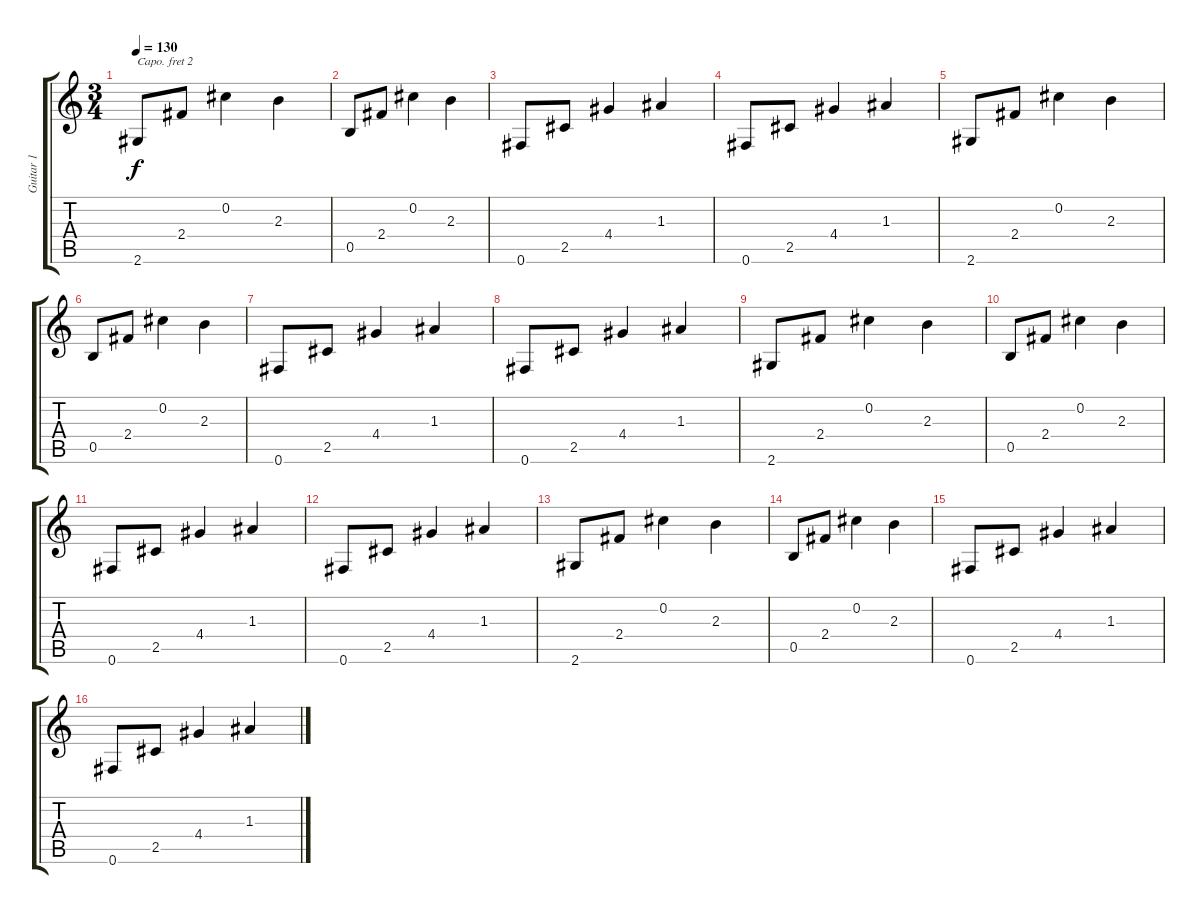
\track ("Guitar 1" "Guitar 1") {instrument acousticguitarsteel}
\staff {score tabs}
\capo 2
\tuning (E4 B3 G3 D3 A2 E2) {hide}
\ts (3 4)
\tempo 130
\clef g2
\ks c
2.6.8{dy f} 2.4.8 0.2.4 2.3.4 |
0.5.8 2.4.8 0.2.4 2.3.4 |
0.6.8 2.5.8 4.4.4 1.3.4 |
0.6.8 2.5.8 4.4.4 1.3.4 |
2.6.8 2.4.8 0.2.4 2.3.4 |
0.5.8 2.4.8 0.2.4 2.3.4 |
0.6.8 2.5.8 4.4.4 1.3.4 |
0.6.8 2.5.8 4.4.4 1.3.4 |
2.6.8 2.4.8 0.2.4 2.3.4 |
0.5.8 2.4.8 0.2.4 2.3.4 |
0.6.8 2.5.8 4.4.4 1.3.4 |
0.6.8 2.5.8 4.4.4 1.3.4 |
2.6.8 2.4.8 0.2.4 2.3.4 |
0.5.8 2.4.8 0.2.4 2.3.4 |
0.6.8 2.5.8 4.4.4 1.3.4 |
0.6.8 2.5.8 4.4.4 1.3.4
